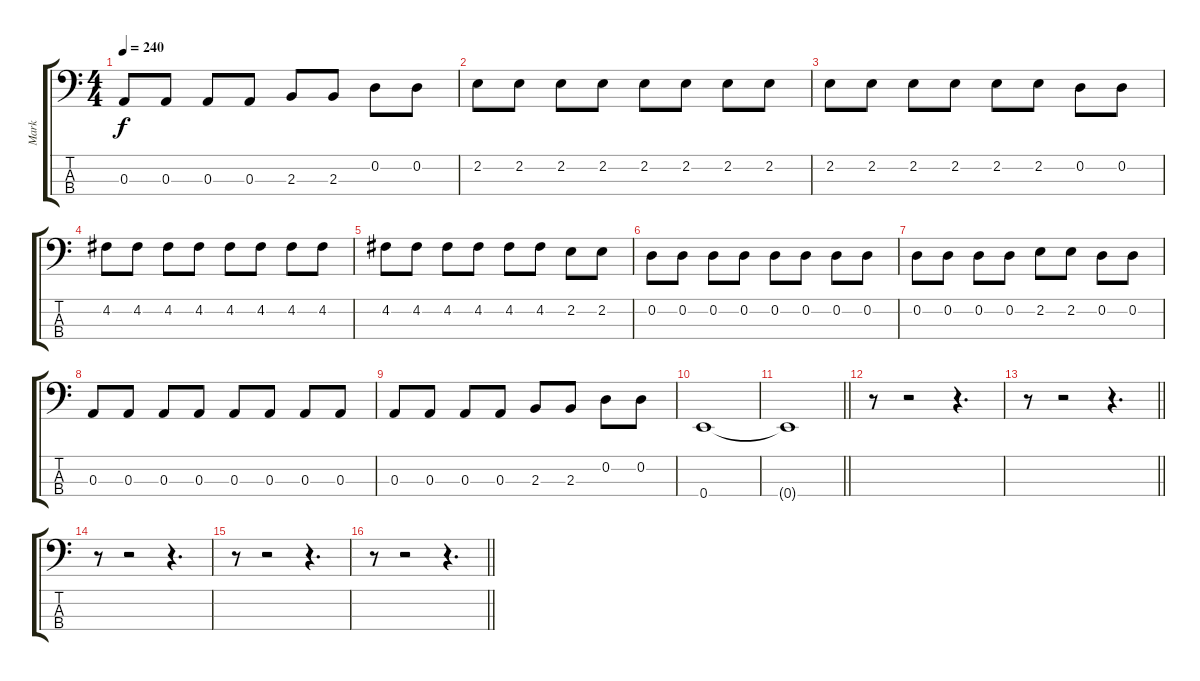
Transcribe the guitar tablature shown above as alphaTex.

\track ("Mark" "Mark") {instrument electricbassfinger}
\staff {score tabs}
\tuning (G2 D2 A1 E1) {hide}
\ts (4 4)
\tempo 240
\clef f4
\ks c
0.3.8{dy f} 0.3.8 0.3.8 0.3.8 2.3.8 2.3.8 0.2.8 0.2.8 |
2.2.8 2.2.8 2.2.8 2.2.8 2.2.8 2.2.8 2.2.8 2.2.8 |
2.2.8 2.2.8 2.2.8 2.2.8 2.2.8 2.2.8 0.2.8 0.2.8 |
4.2.8 4.2.8 4.2.8 4.2.8 4.2.8 4.2.8 4.2.8 4.2.8 |
4.2.8 4.2.8 4.2.8 4.2.8 4.2.8 4.2.8 2.2.8 2.2.8 |
0.2.8 0.2.8 0.2.8 0.2.8 0.2.8 0.2.8 0.2.8 0.2.8 |
0.2.8 0.2.8 0.2.8 0.2.8 2.2.8 2.2.8 0.2.8 0.2.8 |
0.3.8 0.3.8 0.3.8 0.3.8 0.3.8 0.3.8 0.3.8 0.3.8 |
0.3.8 0.3.8 0.3.8 0.3.8 2.3.8 2.3.8 0.2.8 0.2.8 |
0.4.1 |
\barLineRight lightlight
0.4{t}.1 |
r.8 r.2 r.4{d} |
\barLineRight lightlight
r.8 r.2 r.4{d} |
r.8 r.2 r.4{d} |
r.8 r.2 r.4{d} |
\barLineRight lightlight
r.8 r.2 r.4{d}
